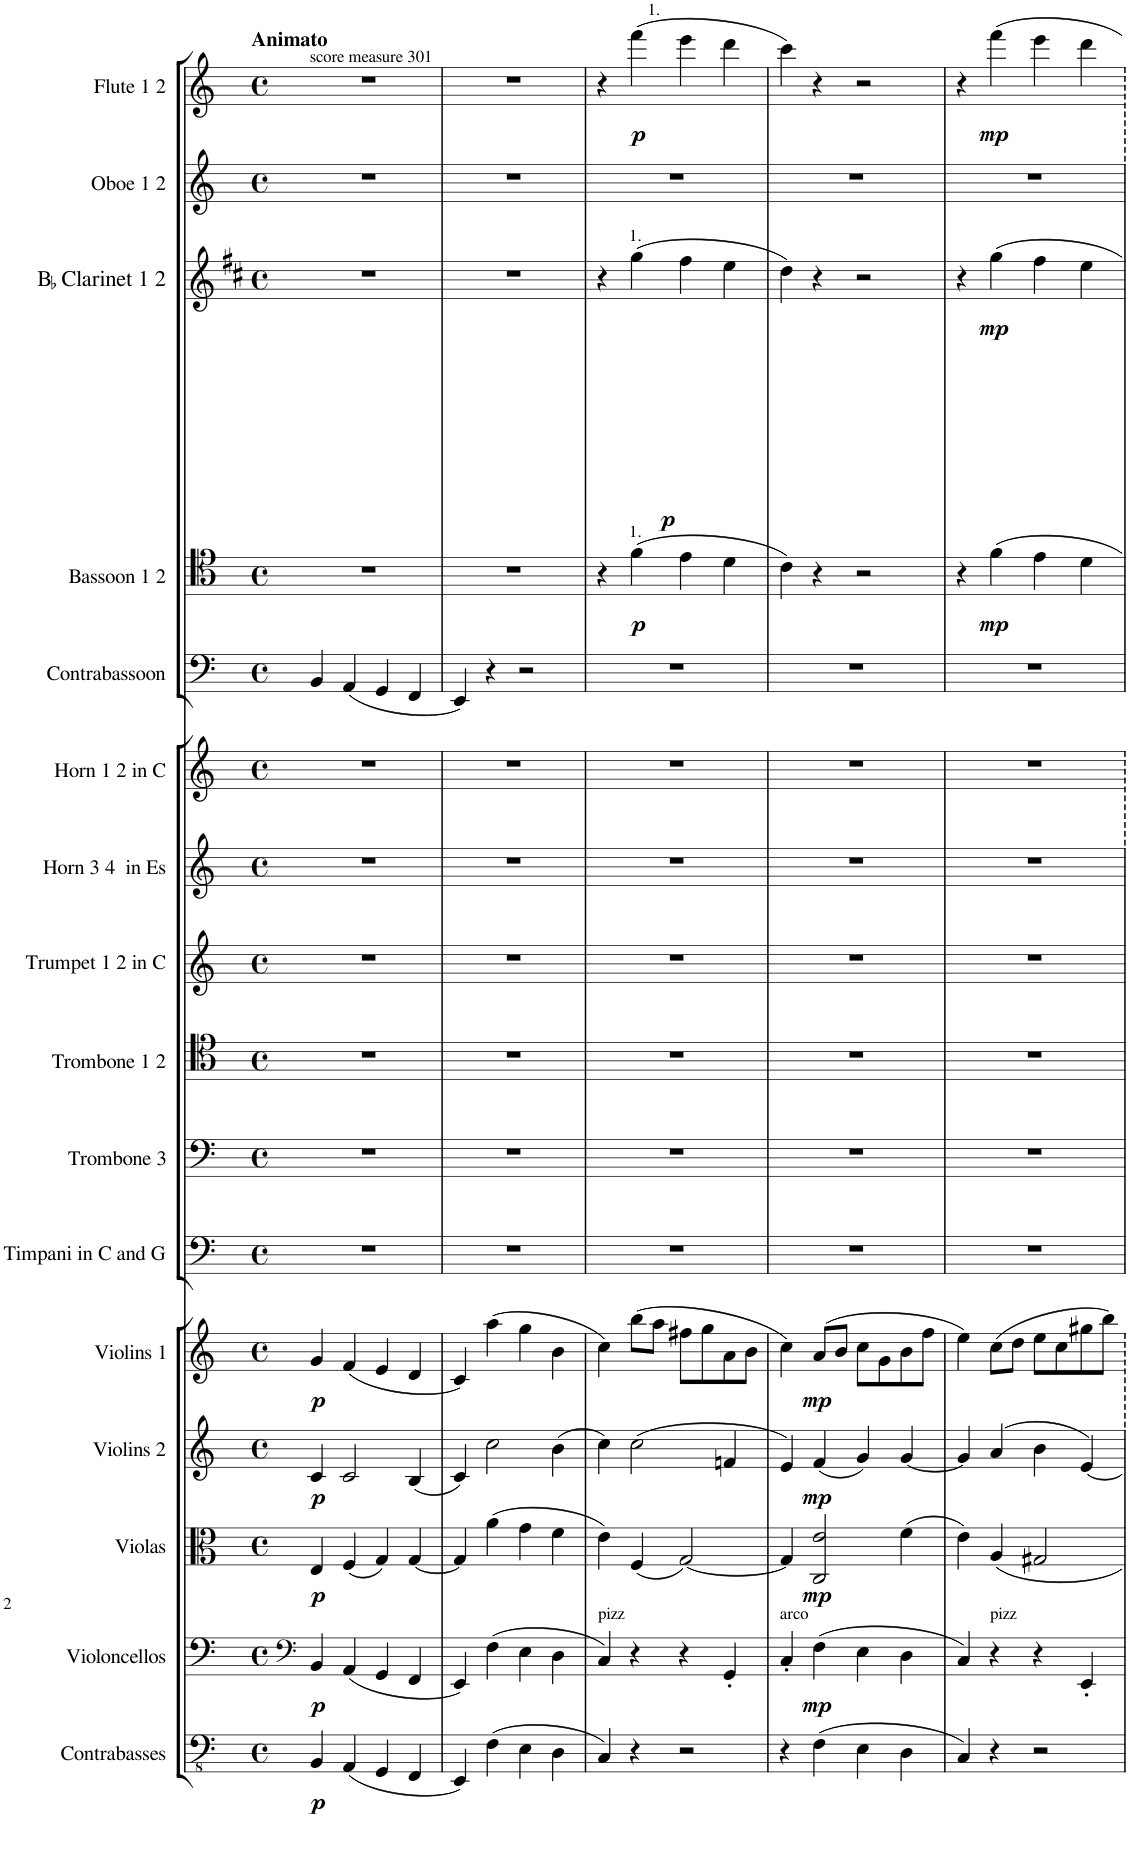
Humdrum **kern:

**kern	**dynam	**kern	**dynam	**kern	**dynam	**kern	**dynam	**kern	**dynam	**kern	**kern	**kern	**kern	**kern	**kern	**kern	**kern	**dynam	**kern	**dynam	**kern	**kern	**dynam
*part16	*part16	*part15	*part15	*part14	*part14	*part13	*part13	*part12	*part12	*part11	*part10	*part9	*part8	*part7	*part6	*part5	*part4	*part4	*part3	*part3	*part2	*part1	*part1
*staff16	*staff16	*staff15	*staff15	*staff14	*staff14	*staff13	*staff13	*staff12	*staff12	*staff11	*staff10	*staff9	*staff8	*staff7	*staff6	*staff5	*staff4	*staff4	*staff3	*staff3	*staff2	*staff1	*staff1
*I"Contrabasses	*	*I"Violoncellos	*	*I"Violas	*	*I"Violins 2	*	*I"Violins 1	*	*I"Timpani in C and G	*I"Trombone 3	*I"Trombone 1 2	*I"Trumpet 1 2 in C	*I"Horn 3 4  in Es	*I"Horn 1 2 in C	*I"Contrabassoon	*I"Bassoon 1 2	*	*I"BaccidentalFlat Clarinet 1 2	*	*I"Oboe 1 2	*I"Flute 1 2	*
*I'Cbs.	*	*I'Vlcs.	*	*I'Vlas.	*	*I'Vlns. 2	*	*I'Vlns. 1	*	*I'Timp.	*I'Trb.	*I'Trb.	*	*	*	*I'Cbsn.	*I'Bsn.	*	*I'BaccidentalFlat Cl.	*	*I'Ob.	*I'Fl.	*
*clefFv4	*	*clefF4	*	*clefC3	*	*clefG2	*	*clefG2	*	*clefF4	*clefF4	*clefC4	*clefG2	*clefG2	*clefG2	*clefF4	*clefC4	*	*clefG2	*	*clefG2	*clefG2	*
*	*	*	*	*	*	*	*	*	*	*	*	*	*	*Trd5c9	*Trd4c7	*Trd7c12	*	*	*Trd1c2	*	*	*	*
*k[]	*	*k[]	*	*k[]	*	*k[]	*	*k[]	*	*k[]	*k[]	*k[]	*k[]	*k[]	*k[]	*k[]	*k[]	*	*k[f#c#]	*	*k[]	*k[]	*
*M4/4	*	*M4/4	*	*M4/4	*	*M4/4	*	*M4/4	*	*M4/4	*M4/4	*M4/4	*M4/4	*M4/4	*M4/4	*M4/4	*M4/4	*	*M4/4	*	*M4/4	*M4/4	*
*met(c)	*	*met(c)	*	*met(c)	*	*met(c)	*	*met(c)	*	*met(c)	*met(c)	*met(c)	*met(c)	*met(c)	*met(c)	*met(c)	*met(c)	*	*met(c)	*	*met(c)	*met(c)	*
=1	=1	=1	=1	=1	=1	=1	=1	=1	=1	=1	=1	=1	=1	=1	=1	=1	=1	=1	=1	=1	=1	=1	=1
!	!	!	!	!	!	!	!	!	!	!	!	!	!	!	!	!	!	!	!	!	!	!LO:TX:a:t=score measure 301	!
!	!	!	!	!	!	!	!	!	!	!	!	!	!	!	!	!	!	!	!	!	!	!LO:TX:a:B:t=Animato	!
!	!LO:DY:b	!	!LO:DY:b	!	!LO:DY:b	!	!LO:DY:b	!	!LO:DY:b	!	!	!	!	!	!	!	!	!	!	!	!	!	!
4BBB/	p	4BB/	p	4E/	p	4c/	p	4g/	p	1r	1r	1r	1r	1r	1r	4BB/	1r	.	1r	.	1r	1r	.
(4AAA/	.	(4AA/	.	(4F/	.	2c/	.	(4f/	.	.	.	.	.	.	.	(4AA/	.	.	.	.	.	.	.
4GGG/	.	4GG/	.	4G/)	.	.	.	4e/	.	.	.	.	.	.	.	4GG/	.	.	.	.	.	.	.
4FFF/	.	4FF/	.	[4G/	.	(4B/	.	4d/	.	.	.	.	.	.	.	4FF/	.	.	.	.	.	.	.
=2	=2	=2	=2	=2	=2	=2	=2	=2	=2	=2	=2	=2	=2	=2	=2	=2	=2	=2	=2	=2	=2	=2	=2
4EEE/)	.	4EE/)	.	4G/]	.	4c/)	.	4c/)	.	1r	1r	1r	1r	1r	1r	4EE/)	1r	.	1r	.	1r	1r	.
(4FF\	.	(4F\	.	(4a\	.	2cc\	.	(4aa\	.	.	.	.	.	.	.	4r	.	.	.	.	.	.	.
4EE\	.	4E\	.	4g\	.	.	.	4gg\	.	.	.	.	.	.	.	2r	.	.	.	.	.	.	.
4DD\	.	4D\	.	4f\	.	(4b\	.	4b\	.	.	.	.	.	.	.	.	.	.	.	.	.	.	.
=3	=3	=3	=3	=3	=3	=3	=3	=3	=3	=3	=3	=3	=3	=3	=3	=3	=3	=3	=3	=3	=3	=3	=3
!	!	!LO:TX:a:t=pizz	!	!	!	!	!	!	!	!	!	!	!	!	!	!	!	!	!	!	!	!	!
4CC/)	.	4C/)	.	4e\)	.	4cc\)	.	4cc\)	.	1r	1r	1r	1r	1r	1r	1r	4r	.	4r	.	1r	4r	.
!	!	!	!	!	!	!	!	!	!	!	!	!	!	!	!	!	!	!	!	!	!	!LO:TX:a:t=1.	!
!	!	!	!	!	!	!	!	!	!	!	!	!	!	!	!	!	!	!	!LO:TX:a:t=1.	!	!	!	!
!	!	!	!	!	!	!	!	!	!	!	!	!	!	!	!	!	!LO:TX:a:t=1.	!	!	!	!	!	!
!	!	!	!	!	!	!	!	!	!	!	!	!	!	!	!	!	!	!LO:DY:b	!	!LO:DY:b	!	!	!LO:DY:b
4r	.	4r	.	(4F/	.	(2cc\	.	(8bb\L	.	.	.	.	.	.	.	.	(4f\	p	(4gg\	p	.	(4fff\	p
.	.	.	.	.	.	.	.	8aa\J	.	.	.	.	.	.	.	.	.	.	.	.	.	.	.
2r	.	4r	.	[2G/)	.	.	.	8ff#X\L	.	.	.	.	.	.	.	.	4e\	.	4ff#\	.	.	4eee\	.
.	.	.	.	.	.	.	.	8gg\	.	.	.	.	.	.	.	.	.	.	.	.	.	.	.
.	.	4GG'/	.	.	.	4fn/	.	8a\	.	.	.	.	.	.	.	.	4d\	.	4ee\	.	.	4ddd\	.
.	.	.	.	.	.	.	.	8b\J	.	.	.	.	.	.	.	.	.	.	.	.	.	.	.
=4	=4	=4	=4	=4	=4	=4	=4	=4	=4	=4	=4	=4	=4	=4	=4	=4	=4	=4	=4	=4	=4	=4	=4
!	!	!LO:TX:a:t=arco	!	!	!	!	!	!	!	!	!	!	!	!	!	!	!	!	!	!	!	!	!
4r	.	4C'/	.	4G/]	.	4e/)	.	4cc\)	.	1r	1r	1r	1r	1r	1r	1r	4c\)	.	4dd\)	.	1r	4ccc\)	.
!	!LO:DY:b	!	!LO:DY:b	!	!LO:DY:b	!	!LO:DY:b	!	!LO:DY:b	!	!	!	!	!	!	!	!	!	!	!	!	!	!
(4FF\	mp	(4F\	mp	2C/ 2e/	mp	(4f/	mp	(8a/L	mp	.	.	.	.	.	.	.	4r	.	4r	.	.	4r	.
.	.	.	.	.	.	.	.	8b/J	.	.	.	.	.	.	.	.	.	.	.	.	.	.	.
4EE\	.	4E\	.	.	.	4g/)	.	8cc\L	.	.	.	.	.	.	.	.	2r	.	2r	.	.	2r	.
.	.	.	.	.	.	.	.	8g\	.	.	.	.	.	.	.	.	.	.	.	.	.	.	.
4DD\	.	4D\	.	(4f\	.	[4g/	.	8b\	.	.	.	.	.	.	.	.	.	.	.	.	.	.	.
.	.	.	.	.	.	.	.	8ff\J	.	.	.	.	.	.	.	.	.	.	.	.	.	.	.
=5	=5	=5	=5	=5	=5	=5	=5	=5	=5	=5	=5	=5	=5	=5	=5	=5	=5	=5	=5	=5	=5	=5	=5
4CC/)	.	4C/)	.	4e\)	.	4g/]	.	4ee\)	.	1r	1r	1r	1r	1r	1r	1r	4r	.	4r	.	1r	4r	.
!	!	!LO:TX:a:t=pizz	!	!	!	!	!	!	!	!	!	!	!	!	!	!	!	!	!	!	!	!	!
!	!	!	!	!	!	!	!	!	!	!	!	!	!	!	!	!	!	!LO:DY:b	!	!LO:DY:b	!	!	!LO:DY:b
4r	.	4r	.	4A/	.	(4a/	.	(8cc\L	.	.	.	.	.	.	.	.	4f\	mp	4gg\	mp	.	4fff\	mp
.	.	.	.	.	.	.	.	8dd\J	.	.	.	.	.	.	.	.	.	.	.	.	.	.	.
2r	.	4r	.	2G#X/	.	4b\	.	8ee\L	.	.	.	.	.	.	.	.	4e\	.	4ff#\	.	.	4eee\	.
.	.	.	.	.	.	.	.	8cc\	.	.	.	.	.	.	.	.	.	.	.	.	.	.	.
.	.	4EE'/	.	.	.	[4e/)	.	8gg#X\	.	.	.	.	.	.	.	.	4d\	.	4ee\	.	.	4ddd\	.
.	.	.	.	.	.	.	.	8bb\J)	.	.	.	.	.	.	.	.	.	.	.	.	.	.	.
=	=	=	=	=	=	=	=	=	=	=	=	=	=	=	=	=	=	=	=	=	=	=	=
*-	*-	*-	*-	*-	*-	*-	*-	*-	*-	*-	*-	*-	*-	*-	*-	*-	*-	*-	*-	*-	*-	*-	*-
